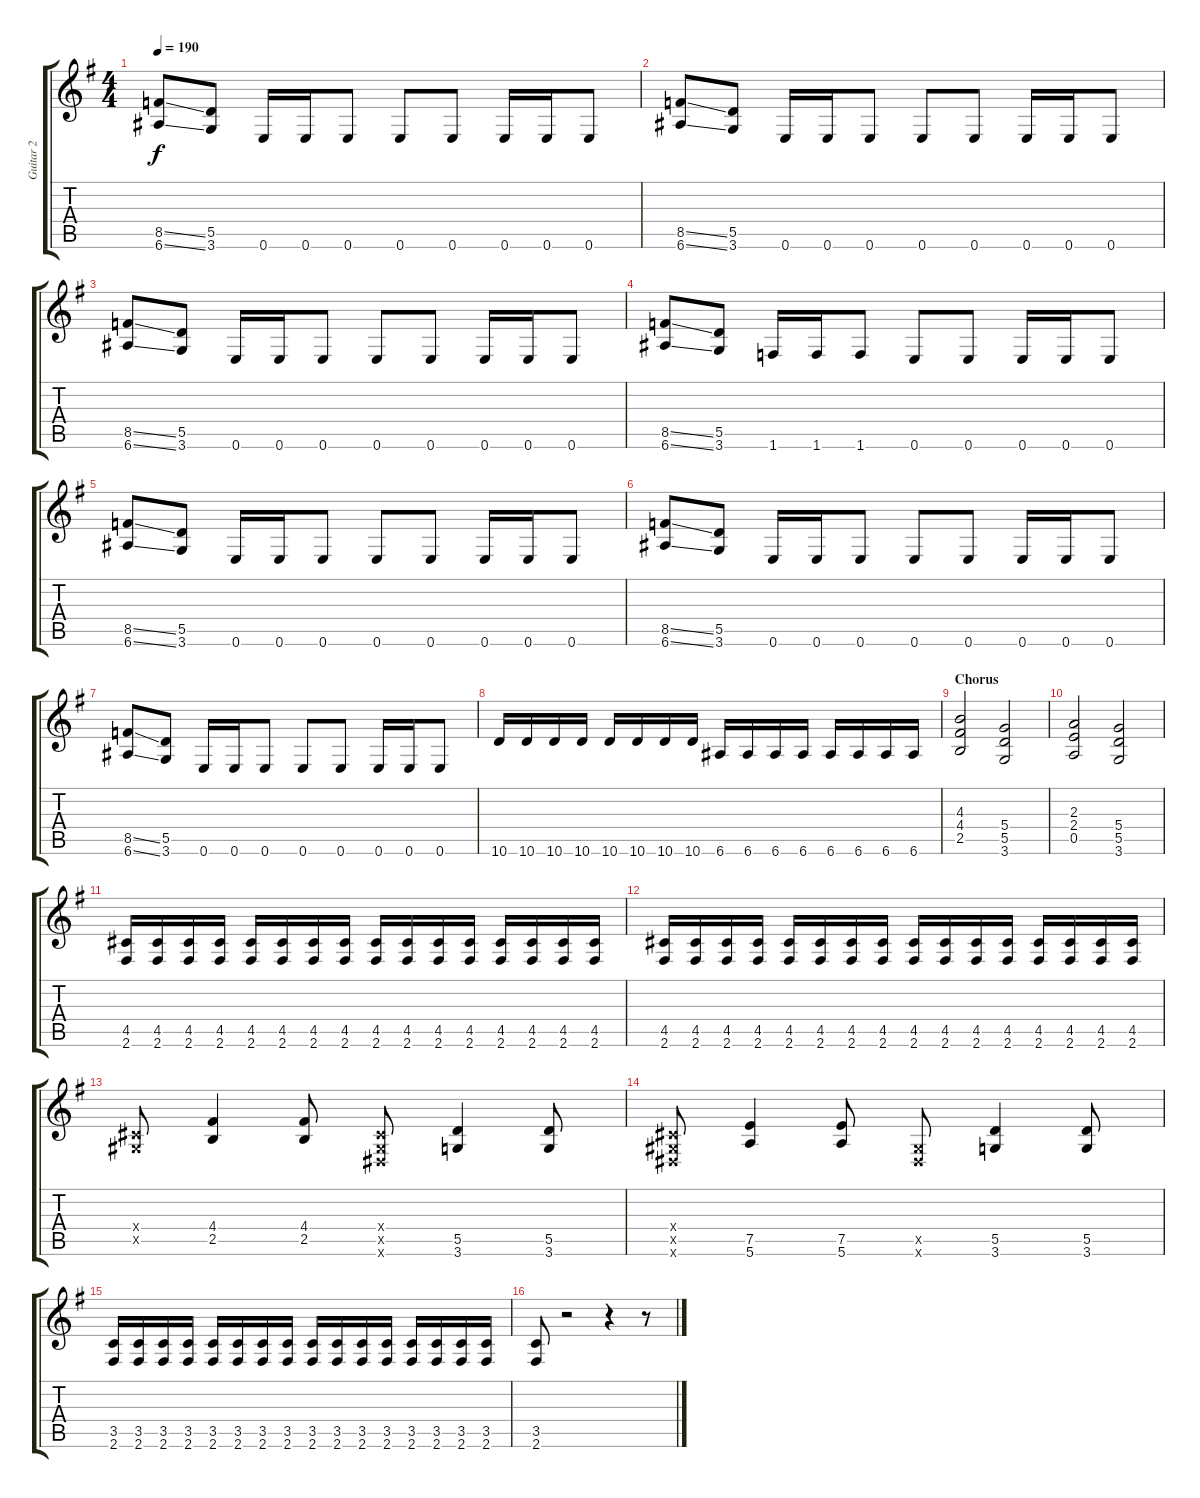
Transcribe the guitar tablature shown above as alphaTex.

\track ("Guitar 2" "Guitar 2") {instrument distortionguitar}
\staff {score tabs}
\tuning (E4 B3 G3 D3 A2 E2) {hide}
\ts (4 4)
\tempo 190
\clef g2
\ks eminor
(8.5{ss} 6.6{ss}).8{dy f} (5.5 3.6).8 0.6.16 0.6.16 0.6.8 0.6.8 0.6.8 0.6.16 0.6.16 0.6.8 |
(8.5{ss} 6.6{ss}).8 (5.5 3.6).8 0.6.16 0.6.16 0.6.8 0.6.8 0.6.8 0.6.16 0.6.16 0.6.8 |
(8.5{ss} 6.6{ss}).8 (5.5 3.6).8 0.6.16 0.6.16 0.6.8 0.6.8 0.6.8 0.6.16 0.6.16 0.6.8 |
(8.5{ss} 6.6{ss}).8 (5.5 3.6).8 1.6.16 1.6.16 1.6.8 0.6.8 0.6.8 0.6.16 0.6.16 0.6.8 |
(8.5{ss} 6.6{ss}).8 (5.5 3.6).8 0.6.16 0.6.16 0.6.8 0.6.8 0.6.8 0.6.16 0.6.16 0.6.8 |
(8.5{ss} 6.6{ss}).8 (5.5 3.6).8 0.6.16 0.6.16 0.6.8 0.6.8 0.6.8 0.6.16 0.6.16 0.6.8 |
(8.5{ss} 6.6{ss}).8 (5.5 3.6).8 0.6.16 0.6.16 0.6.8 0.6.8 0.6.8 0.6.16 0.6.16 0.6.8 |
10.6.16 10.6.16 10.6.16 10.6.16 10.6.16 10.6.16 10.6.16 10.6.16 6.6.16 6.6.16 6.6.16 6.6.16 6.6.16 6.6.16 6.6.16 6.6.16 |
\section ("" "Chorus")
(4.3 4.4 2.5).2 (5.4 5.5 3.6).2 |
(2.3 2.4 0.5).2 (5.4 5.5 3.6).2 |
(4.5 2.6).16 (4.5 2.6).16 (4.5 2.6).16 (4.5 2.6).16 (4.5 2.6).16 (4.5 2.6).16 (4.5 2.6).16 (4.5 2.6).16 (4.5 2.6).16 (4.5 2.6).16 (4.5 2.6).16 (4.5 2.6).16 (4.5 2.6).16 (4.5 2.6).16 (4.5 2.6).16 (4.5 2.6).16 |
(4.5 2.6).16 (4.5 2.6).16 (4.5 2.6).16 (4.5 2.6).16 (4.5 2.6).16 (4.5 2.6).16 (4.5 2.6).16 (4.5 2.6).16 (4.5 2.6).16 (4.5 2.6).16 (4.5 2.6).16 (4.5 2.6).16 (4.5 2.6).16 (4.5 2.6).16 (4.5 2.6).16 (4.5 2.6).16 |
(-1.4{x} -1.5{x}).8 (4.4 2.5).4 (4.4 2.5).8 (-1.4{x} -1.5{x} -1.6{x}).8 (5.5 3.6).4 (5.5 3.6).8 |
(-1.4{x} -1.5{x} -1.6{x}).8 (7.5 5.6).4 (7.5 5.6).8 (-1.5{x} -1.6{x}).8 (5.5 3.6).4 (5.5 3.6).8 |
(3.5 2.6).16 (3.5 2.6).16 (3.5 2.6).16 (3.5 2.6).16 (3.5 2.6).16 (3.5 2.6).16 (3.5 2.6).16 (3.5 2.6).16 (3.5 2.6).16 (3.5 2.6).16 (3.5 2.6).16 (3.5 2.6).16 (3.5 2.6).16 (3.5 2.6).16 (3.5 2.6).16 (3.5 2.6).16 |
(3.5 2.6).8 r.2 r.4 r.8
